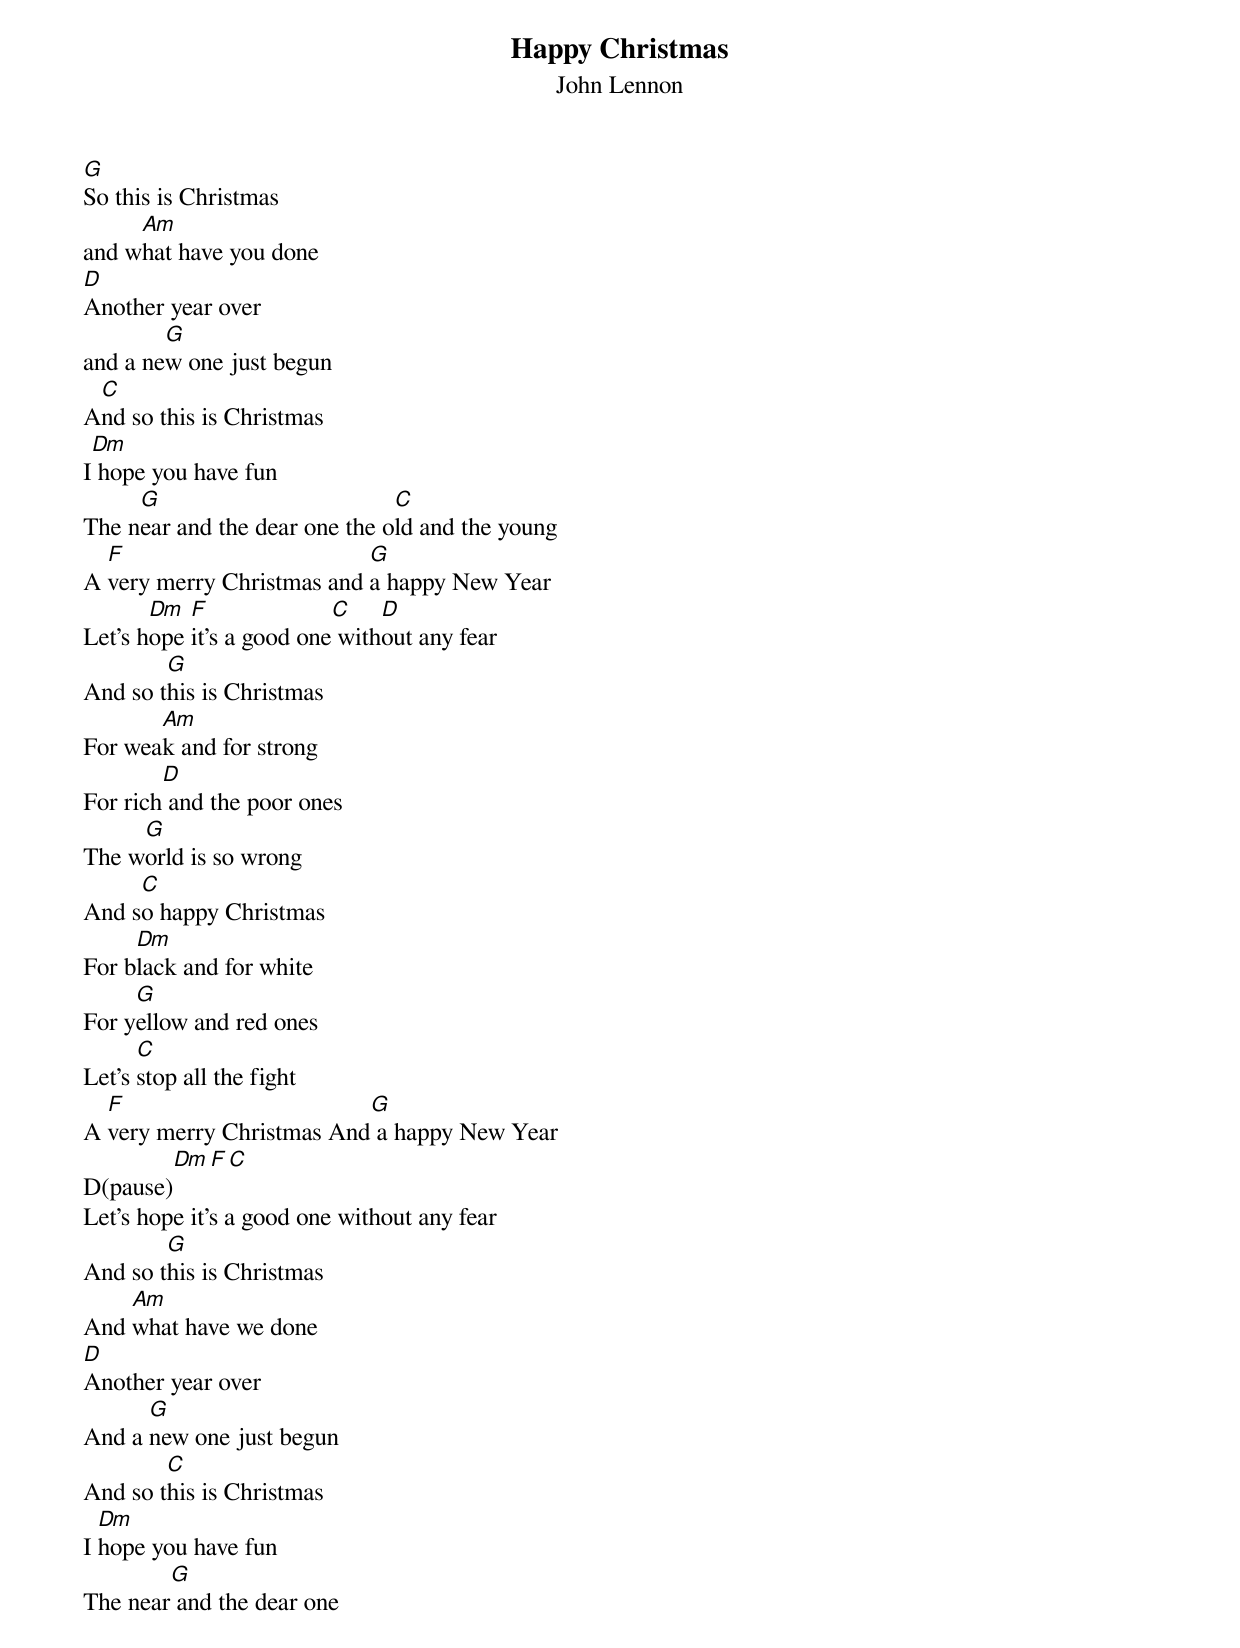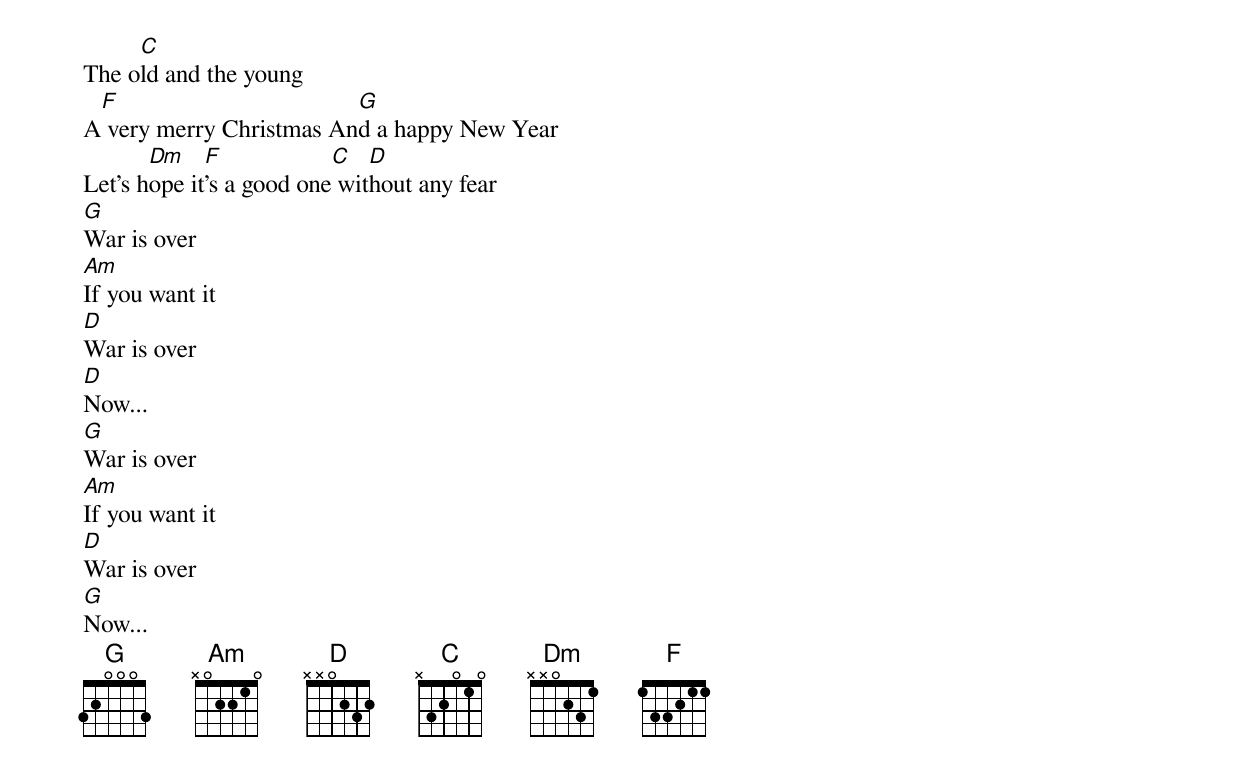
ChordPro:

{t: Happy Christmas}
{st: John Lennon}

[G]So this is Christmas
and w[Am]hat have you done
[D]Another year over
and a ne[G]w one just begun
A[C]nd so this is Christmas
I[Dm] hope you have fun
The n[G]ear and the dear one the o[C]ld and the young
A [F]very merry Christmas and [G]a happy New Year
Let's h[Dm]ope [F]it's a good one[C] with[D]out any fear
And so t[G]his is Christmas
For wea[Am]k and for strong
For rich[D] and the poor ones
The w[G]orld is so wrong
And s[C]o happy Christmas
For b[Dm]lack and for white
For y[G]ellow and red ones
Let's [C]stop all the fight
A [F]very merry Christmas And[G] a happy New Year
D(pause)[Dm][F][C]
Let's hope it's a good one without any fear
And so t[G]his is Christmas
And [Am]what have we done
[D]Another year over
And a [G]new one just begun
And so t[C]his is Christmas
I [Dm]hope you have fun
The near[G] and the dear one
The o[C]ld and the young
A[F] very merry Christmas An[G]d a happy New Year
Let's h[Dm]ope it[F]'s a good one[C] wit[D]hout any fear
[G]War is over
[Am]If you want it
[D]War is over
[D]Now...
[G]War is over
[Am]If you want it
[D]War is over
[G]Now...
